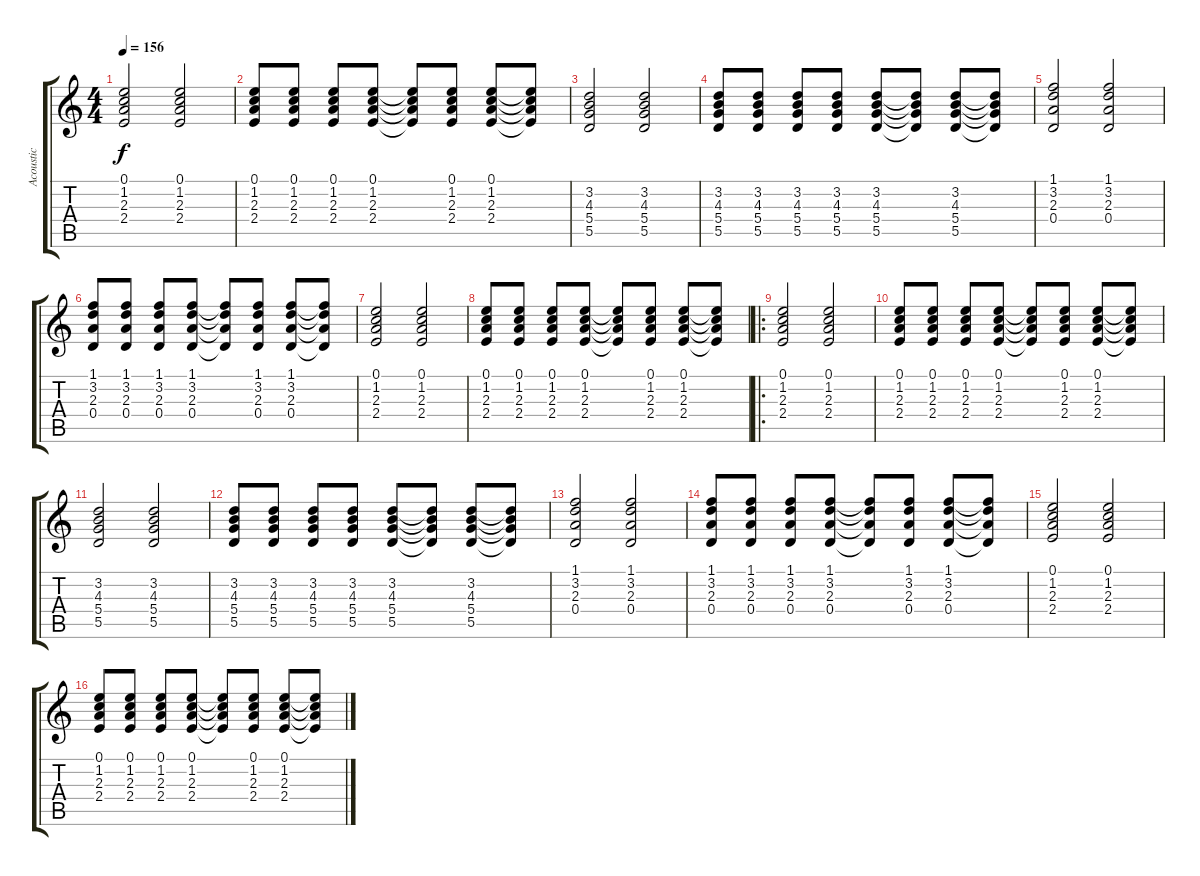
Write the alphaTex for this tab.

\track ("Acoustic" "Acoustic") {instrument acousticguitarnylon}
\staff {score tabs}
\tuning (E4 B3 G3 D3 A2 E2) {hide}
\ts (4 4)
\tempo 156
\clef g2
\ks c
(0.1 1.2 2.3 2.4).2{dy f instrument acousticguitarnylon} (0.1 1.2 2.3 2.4).2 |
(0.1 1.2 2.3 2.4).8 (0.1 1.2 2.3 2.4).8 (0.1 1.2 2.3 2.4).8 (0.1 1.2 2.3 2.4).8 (0.1{t} 1.2{t} 2.3{t} 2.4{t}).8 (0.1 1.2 2.3 2.4).8 (0.1 1.2 2.3 2.4).8 (0.1{t} 1.2{t} 2.3{t} 2.4{t}).8 |
(3.2 4.3 5.4 5.5).2 (3.2 4.3 5.4 5.5).2 |
(3.2 4.3 5.4 5.5).8 (3.2 4.3 5.4 5.5).8 (3.2 4.3 5.4 5.5).8 (3.2 4.3 5.4 5.5).8 (3.2 4.3 5.4 5.5).8 (3.2{t} 4.3{t} 5.4{t} 5.5{t}).8 (3.2 4.3 5.4 5.5).8 (3.2{t} 4.3{t} 5.4{t} 5.5{t}).8 |
(1.1 3.2 2.3 0.4).2 (1.1 3.2 2.3 0.4).2 |
(1.1 3.2 2.3 0.4).8 (1.1 3.2 2.3 0.4).8 (1.1 3.2 2.3 0.4).8 (1.1 3.2 2.3 0.4).8 (1.1{t} 3.2{t} 2.3{t} 0.4{t}).8 (1.1 3.2 2.3 0.4).8 (1.1 3.2 2.3 0.4).8 (1.1{t} 3.2{t} 2.3{t} 0.4{t}).8 |
(0.1 1.2 2.3 2.4).2 (0.1 1.2 2.3 2.4).2 |
(0.1 1.2 2.3 2.4).8 (0.1 1.2 2.3 2.4).8 (0.1 1.2 2.3 2.4).8 (0.1 1.2 2.3 2.4).8 (0.1{t} 1.2{t} 2.3{t} 2.4{t}).8 (0.1 1.2 2.3 2.4).8 (0.1 1.2 2.3 2.4).8 (0.1{t} 1.2{t} 2.3{t} 2.4{t}).8 |
\ro
(0.1 1.2 2.3 2.4).2 (0.1 1.2 2.3 2.4).2 |
(0.1 1.2 2.3 2.4).8 (0.1 1.2 2.3 2.4).8 (0.1 1.2 2.3 2.4).8 (0.1 1.2 2.3 2.4).8 (0.1{t} 1.2{t} 2.3{t} 2.4{t}).8 (0.1 1.2 2.3 2.4).8 (0.1 1.2 2.3 2.4).8 (0.1{t} 1.2{t} 2.3{t} 2.4{t}).8 |
(3.2 4.3 5.4 5.5).2 (3.2 4.3 5.4 5.5).2 |
(3.2 4.3 5.4 5.5).8 (3.2 4.3 5.4 5.5).8 (3.2 4.3 5.4 5.5).8 (3.2 4.3 5.4 5.5).8 (3.2 4.3 5.4 5.5).8 (3.2{t} 4.3{t} 5.4{t} 5.5{t}).8 (3.2 4.3 5.4 5.5).8 (3.2{t} 4.3{t} 5.4{t} 5.5{t}).8 |
(1.1 3.2 2.3 0.4).2 (1.1 3.2 2.3 0.4).2 |
(1.1 3.2 2.3 0.4).8 (1.1 3.2 2.3 0.4).8 (1.1 3.2 2.3 0.4).8 (1.1 3.2 2.3 0.4).8 (1.1{t} 3.2{t} 2.3{t} 0.4{t}).8 (1.1 3.2 2.3 0.4).8 (1.1 3.2 2.3 0.4).8 (1.1{t} 3.2{t} 2.3{t} 0.4{t}).8 |
(0.1 1.2 2.3 2.4).2 (0.1 1.2 2.3 2.4).2 |
(0.1 1.2 2.3 2.4).8 (0.1 1.2 2.3 2.4).8 (0.1 1.2 2.3 2.4).8 (0.1 1.2 2.3 2.4).8 (0.1{t} 1.2{t} 2.3{t} 2.4{t}).8 (0.1 1.2 2.3 2.4).8 (0.1 1.2 2.3 2.4).8 (0.1{t} 1.2{t} 2.3{t} 2.4{t}).8
